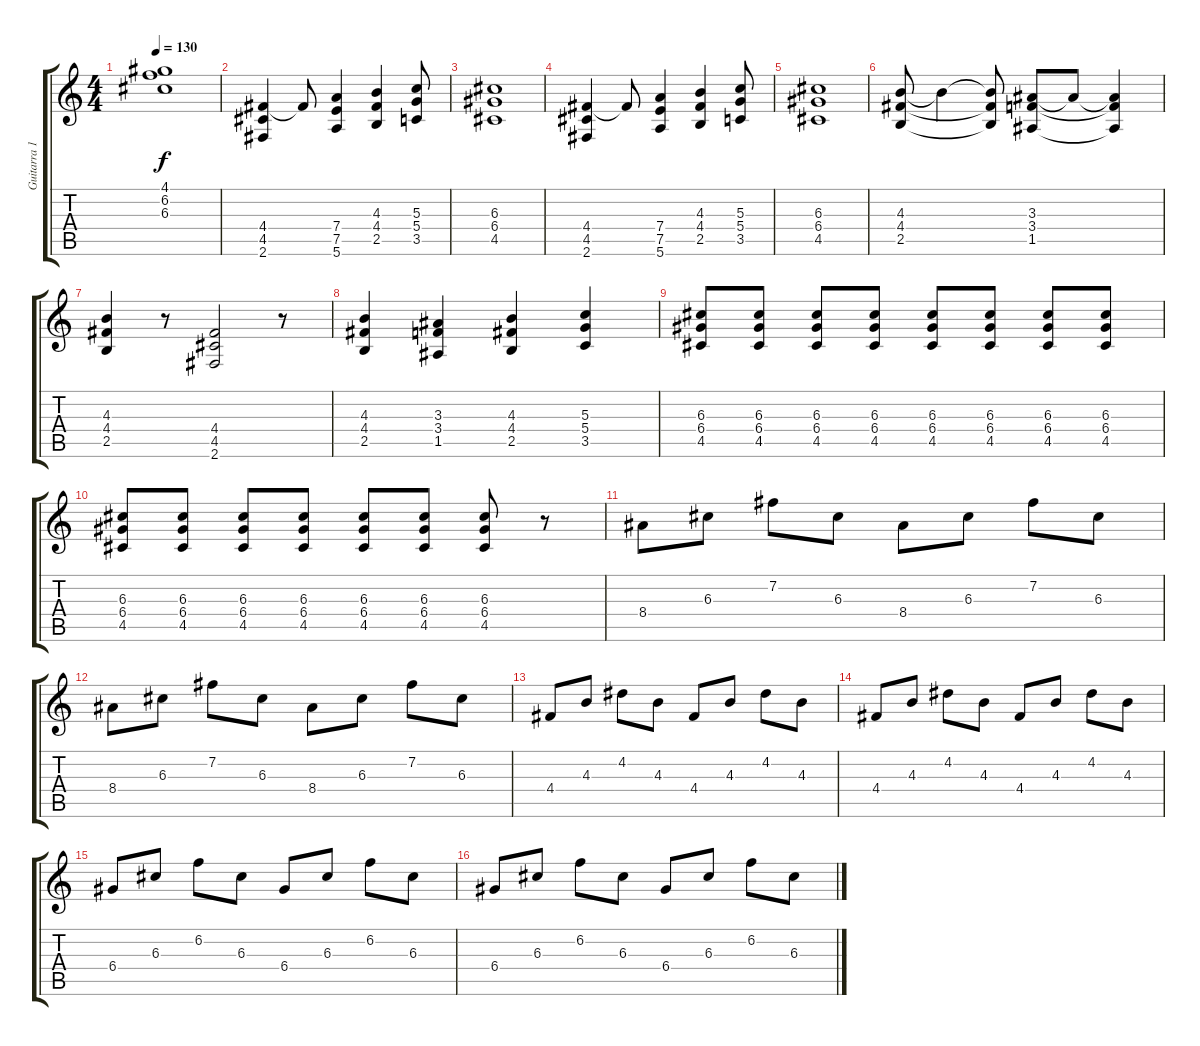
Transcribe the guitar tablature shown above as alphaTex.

\track ("Guitarra 1" "Guitarra 1") {instrument electricguitarjazz}
\staff {score tabs}
\tuning (E4 B3 G3 D3 A2 E2) {hide}
\ts (4 4)
\tempo 130
\clef g2
\ks c
(4.1 6.2 6.3).1{dy f} |
(4.4 4.5 2.6).4 4.4{t}.8 (7.4 7.5 5.6).4 (4.3 4.4 2.5).4 (5.3 5.4 3.5).8 |
(6.3 6.4 4.5).1 |
(4.4 4.5 2.6).4 4.4{t}.8 (7.4 7.5 5.6).4 (4.3 4.4 2.5).4 (5.3 5.4 3.5).8 |
(6.3 6.4 4.5).1 |
(4.3 4.4 2.5).8 4.3{t}.4 (4.3{t} 4.4{t} 2.5{t}).8 (3.3 3.4 1.5).8 3.3{t}.8 (3.3{t} 3.4{t} 1.5{t}).4 |
(4.3 4.4 2.5).4 r.8 (4.4 4.5 2.6).2 r.8 |
(4.3 4.4 2.5).4 (3.3 3.4 1.5).4 (4.3 4.4 2.5).4 (5.3 5.4 3.5).4 |
(6.3 6.4 4.5).8 (6.3 6.4 4.5).8 (6.3 6.4 4.5).8 (6.3 6.4 4.5).8 (6.3 6.4 4.5).8 (6.3 6.4 4.5).8 (6.3 6.4 4.5).8 (6.3 6.4 4.5).8 |
(6.3 6.4 4.5).8 (6.3 6.4 4.5).8 (6.3 6.4 4.5).8 (6.3 6.4 4.5).8 (6.3 6.4 4.5).8 (6.3 6.4 4.5).8 (6.3 6.4 4.5).8 r.8 |
8.4.8 6.3.8 7.2.8 6.3.8 8.4.8 6.3.8 7.2.8 6.3.8 |
8.4.8 6.3.8 7.2.8 6.3.8 8.4.8 6.3.8 7.2.8 6.3.8 |
4.4.8 4.3.8 4.2.8 4.3.8 4.4.8 4.3.8 4.2.8 4.3.8 |
4.4.8 4.3.8 4.2.8 4.3.8 4.4.8 4.3.8 4.2.8 4.3.8 |
6.4.8 6.3.8 6.2.8 6.3.8 6.4.8 6.3.8 6.2.8 6.3.8 |
6.4.8 6.3.8 6.2.8 6.3.8 6.4.8 6.3.8 6.2.8 6.3.8
